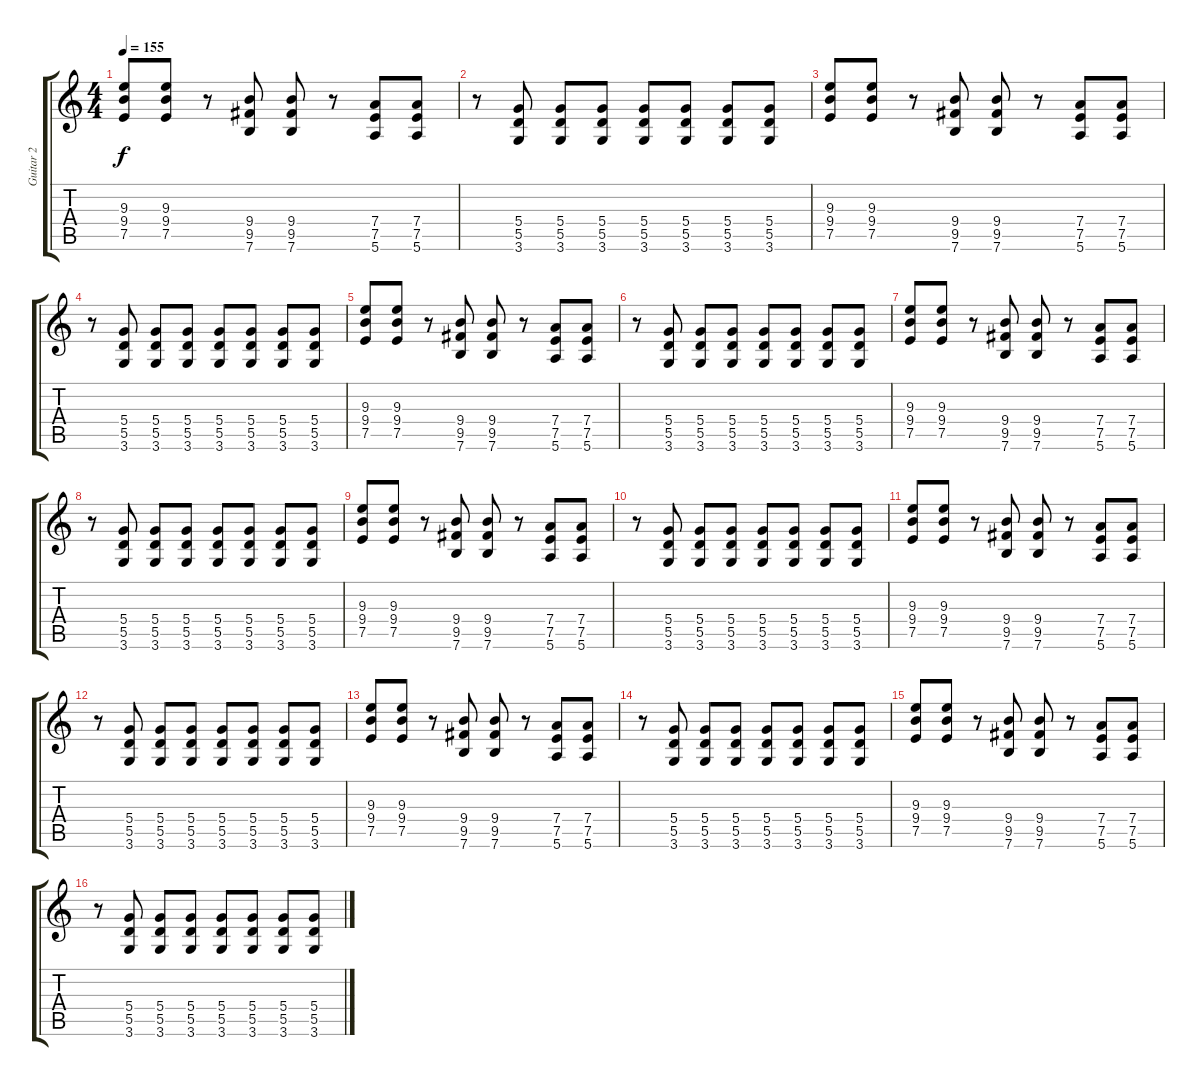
\track ("Guitar 2" "Guitar 2") {instrument distortionguitar}
\staff {score tabs}
\tuning (E4 B3 G3 D3 A2 E2) {hide}
\ts (4 4)
\tempo 155
\clef g2
\ks c
(9.3 9.4 7.5).8{dy f} (9.3 9.4 7.5).8 r.8 (9.4 9.5 7.6).8 (9.4 9.5 7.6).8 r.8 (7.4 7.5 5.6).8 (7.4 7.5 5.6).8 |
r.8 (5.4 5.5 3.6).8 (5.4 5.5 3.6).8 (5.4 5.5 3.6).8 (5.4 5.5 3.6).8 (5.4 5.5 3.6).8 (5.4 5.5 3.6).8 (5.4 5.5 3.6).8 |
(9.3 9.4 7.5).8 (9.3 9.4 7.5).8 r.8 (9.4 9.5 7.6).8 (9.4 9.5 7.6).8 r.8 (7.4 7.5 5.6).8 (7.4 7.5 5.6).8 |
r.8 (5.4 5.5 3.6).8 (5.4 5.5 3.6).8 (5.4 5.5 3.6).8 (5.4 5.5 3.6).8 (5.4 5.5 3.6).8 (5.4 5.5 3.6).8 (5.4 5.5 3.6).8 |
(9.3 9.4 7.5).8 (9.3 9.4 7.5).8 r.8 (9.4 9.5 7.6).8 (9.4 9.5 7.6).8 r.8 (7.4 7.5 5.6).8 (7.4 7.5 5.6).8 |
r.8 (5.4 5.5 3.6).8 (5.4 5.5 3.6).8 (5.4 5.5 3.6).8 (5.4 5.5 3.6).8 (5.4 5.5 3.6).8 (5.4 5.5 3.6).8 (5.4 5.5 3.6).8 |
(9.3 9.4 7.5).8 (9.3 9.4 7.5).8 r.8 (9.4 9.5 7.6).8 (9.4 9.5 7.6).8 r.8 (7.4 7.5 5.6).8 (7.4 7.5 5.6).8 |
r.8 (5.4 5.5 3.6).8 (5.4 5.5 3.6).8 (5.4 5.5 3.6).8 (5.4 5.5 3.6).8 (5.4 5.5 3.6).8 (5.4 5.5 3.6).8 (5.4 5.5 3.6).8 |
(9.3 9.4 7.5).8 (9.3 9.4 7.5).8 r.8 (9.4 9.5 7.6).8 (9.4 9.5 7.6).8 r.8 (7.4 7.5 5.6).8 (7.4 7.5 5.6).8 |
r.8 (5.4 5.5 3.6).8 (5.4 5.5 3.6).8 (5.4 5.5 3.6).8 (5.4 5.5 3.6).8 (5.4 5.5 3.6).8 (5.4 5.5 3.6).8 (5.4 5.5 3.6).8 |
(9.3 9.4 7.5).8 (9.3 9.4 7.5).8 r.8 (9.4 9.5 7.6).8 (9.4 9.5 7.6).8 r.8 (7.4 7.5 5.6).8 (7.4 7.5 5.6).8 |
r.8 (5.4 5.5 3.6).8 (5.4 5.5 3.6).8 (5.4 5.5 3.6).8 (5.4 5.5 3.6).8 (5.4 5.5 3.6).8 (5.4 5.5 3.6).8 (5.4 5.5 3.6).8 |
(9.3 9.4 7.5).8 (9.3 9.4 7.5).8 r.8 (9.4 9.5 7.6).8 (9.4 9.5 7.6).8 r.8 (7.4 7.5 5.6).8 (7.4 7.5 5.6).8 |
r.8 (5.4 5.5 3.6).8 (5.4 5.5 3.6).8 (5.4 5.5 3.6).8 (5.4 5.5 3.6).8 (5.4 5.5 3.6).8 (5.4 5.5 3.6).8 (5.4 5.5 3.6).8 |
(9.3 9.4 7.5).8 (9.3 9.4 7.5).8 r.8 (9.4 9.5 7.6).8 (9.4 9.5 7.6).8 r.8 (7.4 7.5 5.6).8 (7.4 7.5 5.6).8 |
r.8 (5.4 5.5 3.6).8 (5.4 5.5 3.6).8 (5.4 5.5 3.6).8 (5.4 5.5 3.6).8 (5.4 5.5 3.6).8 (5.4 5.5 3.6).8 (5.4 5.5 3.6).8
